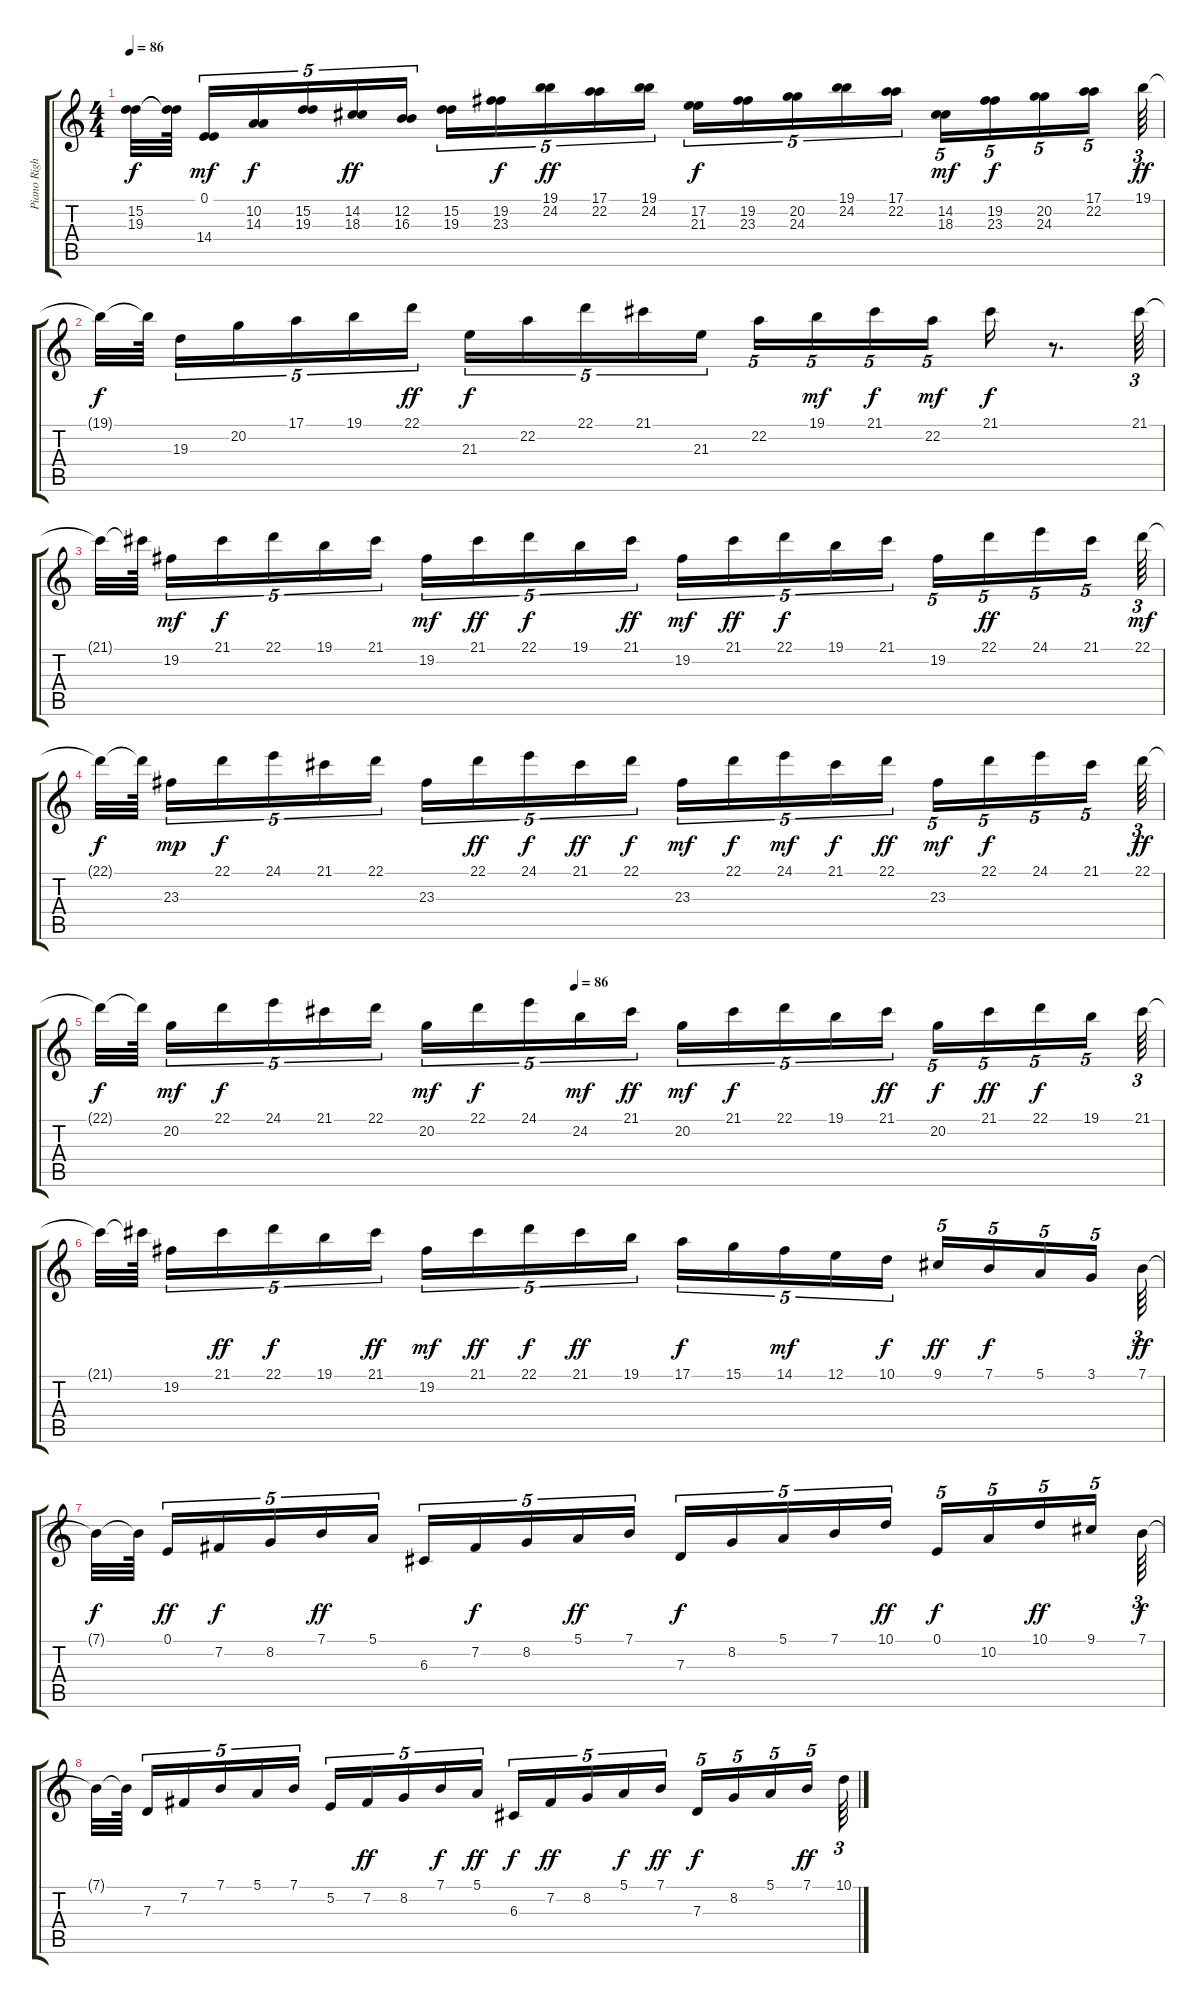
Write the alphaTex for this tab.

\track ("Piano Right" "Piano Righ") {instrument acousticgrandpiano}
\staff {score tabs}
\tuning (E4 B3 G3 D3 A2 E2) {hide}
\ts (4 4)
\tempo 86
\clef g2
\ks c
(15.2{t} 19.3{t}).32{dy f} (15.2{t} 19.3{t}).64{beam splitsecondary} (0.1 14.4).16{tu (5 4) dy mf} (10.2 14.3).16{tu (5 4) dy f} (15.2 19.3).16{tu (5 4)} (14.2 18.3).16{tu (5 4) dy ff} (12.2 16.3).16{tu (5 4)} (15.2 19.3).16{tu (5 4)} (19.2 23.3).16{tu (5 4) dy f} (19.1 24.2).16{tu (5 4) dy ff} (17.1 22.2).16{tu (5 4)} (19.1 24.2).16{tu (5 4)} (17.2 21.3).16{tu (5 4) dy f} (19.2 23.3).16{tu (5 4)} (20.2 24.3).16{tu (5 4)} (19.1 24.2).16{tu (5 4)} (17.1 22.2).16{tu (5 4)} (14.2 18.3).16{tu (5 4) dy mf} (19.2 23.3).16{tu (5 4) dy f} (20.2 24.3).16{tu (5 4)} (17.1 22.2).16{tu (5 4)} 19.1.64{tu (3 2) dy ff} |
19.1{t}.32{dy f} 19.1{t}.64{beam splitsecondary} 19.3.16{tu (5 4)} 20.2.16{tu (5 4)} 17.1.16{tu (5 4)} 19.1.16{tu (5 4)} 22.1.16{tu (5 4) dy ff} 21.3.16{tu (5 4) dy f} 22.2.16{tu (5 4)} 22.1.16{tu (5 4)} 21.1.16{tu (5 4)} 21.3.16{tu (5 4)} 22.2.16{tu (5 4)} 19.1.16{tu (5 4) dy mf} 21.1.16{tu (5 4) dy f} 22.2.16{tu (5 4) dy mf beam splitsecondary} 21.1.16{dy f} r.8{d} 21.1.64{tu (3 2)} |
21.1{t}.32 21.1{t}.64{beam splitsecondary} 19.2.16{tu (5 4) dy mf} 21.1.16{tu (5 4) dy f} 22.1.16{tu (5 4)} 19.1.16{tu (5 4)} 21.1.16{tu (5 4)} 19.2.16{tu (5 4) dy mf} 21.1.16{tu (5 4) dy ff} 22.1.16{tu (5 4) dy f} 19.1.16{tu (5 4)} 21.1.16{tu (5 4) dy ff} 19.2.16{tu (5 4) dy mf} 21.1.16{tu (5 4) dy ff} 22.1.16{tu (5 4) dy f} 19.1.16{tu (5 4)} 21.1.16{tu (5 4)} 19.2.16{tu (5 4)} 22.1.16{tu (5 4) dy ff} 24.1.16{tu (5 4)} 21.1.16{tu (5 4)} 22.1.64{tu (3 2) dy mf} |
22.1{t}.32{dy f} 22.1{t}.64{beam splitsecondary} 23.3.16{tu (5 4) dy mp} 22.1.16{tu (5 4) dy f} 24.1.16{tu (5 4)} 21.1.16{tu (5 4)} 22.1.16{tu (5 4)} 23.3.16{tu (5 4)} 22.1.16{tu (5 4) dy ff} 24.1.16{tu (5 4) dy f} 21.1.16{tu (5 4) dy ff} 22.1.16{tu (5 4) dy f} 23.3.16{tu (5 4) dy mf} 22.1.16{tu (5 4) dy f} 24.1.16{tu (5 4) dy mf} 21.1.16{tu (5 4) dy f} 22.1.16{tu (5 4) dy ff} 23.3.16{tu (5 4) dy mf} 22.1.16{tu (5 4) dy f} 24.1.16{tu (5 4)} 21.1.16{tu (5 4)} 22.1.64{tu (3 2) dy ff} |
\tempo (86 0.446875)
22.1{t}.32{dy f} 22.1{t}.64{beam splitsecondary} 20.2.16{tu (5 4) dy mf} 22.1.16{tu (5 4) dy f} 24.1.16{tu (5 4)} 21.1.16{tu (5 4)} 22.1.16{tu (5 4)} 20.2.16{tu (5 4) dy mf} 22.1.16{tu (5 4) dy f} 24.1.16{tu (5 4)} 24.2.16{tu (5 4) dy mf} 21.1.16{tu (5 4) dy ff} 20.2.16{tu (5 4) dy mf} 21.1.16{tu (5 4) dy f} 22.1.16{tu (5 4)} 19.1.16{tu (5 4)} 21.1.16{tu (5 4) dy ff} 20.2.16{tu (5 4) dy f} 21.1.16{tu (5 4) dy ff} 22.1.16{tu (5 4) dy f} 19.1.16{tu (5 4)} 21.1.64{tu (3 2)} |
21.1{t}.32 21.1{t}.64{beam splitsecondary} 19.2.16{tu (5 4)} 21.1.16{tu (5 4) dy ff} 22.1.16{tu (5 4) dy f} 19.1.16{tu (5 4)} 21.1.16{tu (5 4) dy ff} 19.2.16{tu (5 4) dy mf} 21.1.16{tu (5 4) dy ff} 22.1.16{tu (5 4) dy f} 21.1.16{tu (5 4) dy ff} 19.1.16{tu (5 4)} 17.1.16{tu (5 4) dy f} 15.1.16{tu (5 4)} 14.1.16{tu (5 4) dy mf} 12.1.16{tu (5 4)} 10.1.16{tu (5 4) dy f} 9.1.16{tu (5 4) dy ff} 7.1.16{tu (5 4) dy f} 5.1.16{tu (5 4)} 3.1.16{tu (5 4)} 7.1.64{tu (3 2) dy ff} |
7.1{t}.32{dy f} 7.1{t}.64{beam splitsecondary} 0.1.16{tu (5 4) dy ff} 7.2.16{tu (5 4) dy f} 8.2.16{tu (5 4)} 7.1.16{tu (5 4) dy ff} 5.1.16{tu (5 4)} 6.3.16{tu (5 4)} 7.2.16{tu (5 4) dy f} 8.2.16{tu (5 4)} 5.1.16{tu (5 4) dy ff} 7.1.16{tu (5 4)} 7.3.16{tu (5 4) dy f} 8.2.16{tu (5 4)} 5.1.16{tu (5 4)} 7.1.16{tu (5 4)} 10.1.16{tu (5 4) dy ff} 0.1.16{tu (5 4) dy f} 10.2.16{tu (5 4)} 10.1.16{tu (5 4) dy ff} 9.1.16{tu (5 4)} 7.1.64{tu (3 2) dy f} |
7.1{t}.32 7.1{t}.64{beam splitsecondary} 7.3.16{tu (5 4)} 7.2.16{tu (5 4)} 7.1.16{tu (5 4)} 5.1.16{tu (5 4)} 7.1.16{tu (5 4)} 5.2.16{tu (5 4)} 7.2.16{tu (5 4) dy ff} 8.2.16{tu (5 4)} 7.1.16{tu (5 4) dy f} 5.1.16{tu (5 4) dy ff} 6.3.16{tu (5 4) dy f} 7.2.16{tu (5 4) dy ff} 8.2.16{tu (5 4)} 5.1.16{tu (5 4) dy f} 7.1.16{tu (5 4) dy ff} 7.3.16{tu (5 4) dy f} 8.2.16{tu (5 4)} 5.1.16{tu (5 4)} 7.1.16{tu (5 4) dy ff} 10.1.64{tu (3 2)}
